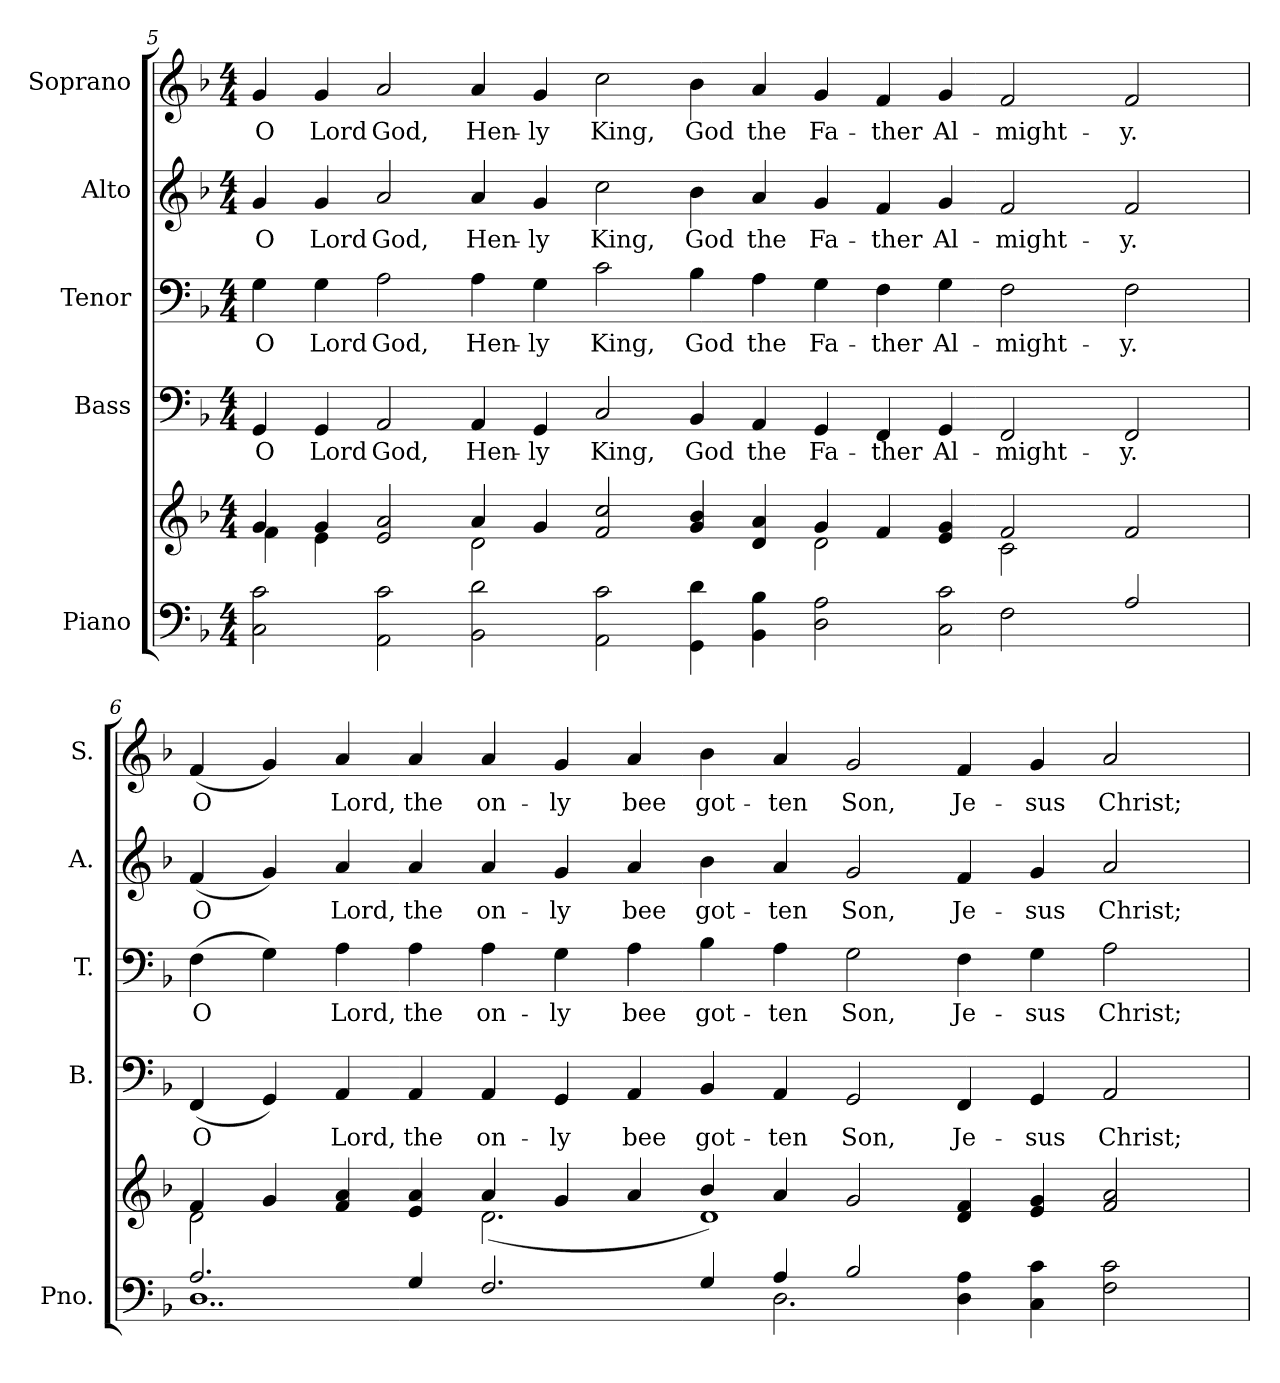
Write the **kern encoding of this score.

**kern	**kern	**kern	**text	**kern	**text	**kern	**text	**kern	**text
*part5	*part5	*part4	*part4	*part3	*part3	*part2	*part2	*part1	*part1
*staff6	*staff5	*staff4	*staff4	*staff3	*staff3	*staff2	*staff2	*staff1	*staff1
*I"Piano	*	*I"Bass	*	*I"Tenor	*	*I"Alto	*	*I"Soprano	*
*I'Pno.	*	*I'B.	*	*I'T.	*	*I'A.	*	*I'S.	*
!!LO:PB:g=z
*clefF4	*clefG2	*clefF4	*	*clefF4	*	*clefG2	*	*clefG2	*
*k[b-]	*k[b-]	*k[b-]	*	*k[b-]	*	*k[b-]	*	*k[b-]	*
*F:	*F:	*F:	*	*F:	*	*F:	*	*F:	*
*M4/4	*M4/4	*M4/4	*	*M4/4	*	*M4/4	*	*M4/4	*
=5	=5	=5	=5	=5	=5	=5	=5	=5	=5
*^	*^	*	*	*	*	*	*	*	*
!	!	!	!	!	!LO:LY:b:color=#000000	!	!	!	!	!	!
!	!	!	!	!	!	!	!LO:LY:b:color=#000000	!	!	!	!
!	!	!	!	!	!	!	!	!	!LO:LY:b:color=#000000	!	!
!	!	!	!	!	!	!	!	!	!	!	!LO:LY:b:color=#000000
2Ci\ 2ci	1ryy	4gi/	4fi\	4GGi/	O	4Gi\	O	4gi/	O	4gi/	O
!	!	!	!	!	!LO:LY:b:color=#000000	!	!	!	!	!	!
!	!	!	!	!	!	!	!LO:LY:b:color=#000000	!	!	!	!
!	!	!	!	!	!	!	!	!	!LO:LY:b:color=#000000	!	!
!	!	!	!	!	!	!	!	!	!	!	!LO:LY:b:color=#000000
.	.	4gi/	4ei\	4GGi/	Lord	4Gi\	Lord	4gi/	Lord	4gi/	Lord
!	!	!	!	!	!LO:LY:b:color=#000000	!	!	!	!	!	!
!	!	!	!	!	!	!	!LO:LY:b:color=#000000	!	!	!	!
!	!	!	!	!	!	!	!	!	!LO:LY:b:color=#000000	!	!
!	!	!	!	!	!	!	!	!	!	!	!LO:LY:b:color=#000000
2AAi\ 2ci	.	2ei/ 2ai	2ryy	2AAi/	God,	2Ai\	God,	2ai/	God,	2ai/	God,
!	!	!	!	!	!LO:LY:b:color=#000000	!	!	!	!	!	!
!	!	!	!	!	!	!	!LO:LY:b:color=#000000	!	!	!	!
!	!	!	!	!	!	!	!	!	!LO:LY:b:color=#000000	!	!
!	!	!	!	!	!	!	!	!	!	!	!LO:LY:b:color=#000000
2BB-i\ 2di	1ryy	4ai/	2di\	4AAi/	Hen-	4Ai\	Hen-	4ai/	Hen-	4ai/	Hen-
!	!	!	!	!	!LO:LY:b:color=#000000	!	!	!	!	!	!
!	!	!	!	!	!	!	!LO:LY:b:color=#000000	!	!	!	!
!	!	!	!	!	!	!	!	!	!LO:LY:b:color=#000000	!	!
!	!	!	!	!	!	!	!	!	!	!	!LO:LY:b:color=#000000
.	.	4gi/	.	4GGi/	-ly	4Gi\	-ly	4gi/	-ly	4gi/	-ly
!	!	!	!	!	!LO:LY:b:color=#000000	!	!	!	!	!	!
!	!	!	!	!	!	!	!LO:LY:b:color=#000000	!	!	!	!
!	!	!	!	!	!	!	!	!	!LO:LY:b:color=#000000	!	!
!	!	!	!	!	!	!	!	!	!	!	!LO:LY:b:color=#000000
2AAi\ 2ci	.	2fi/ 2cci	2ryy	2Ci/	King,	2ci\	King,	2cci\	King,	2cci\	King,
!	!	!	!	!	!LO:LY:b:color=#000000	!	!	!	!	!	!
!	!	!	!	!	!	!	!LO:LY:b:color=#000000	!	!	!	!
!	!	!	!	!	!	!	!	!	!LO:LY:b:color=#000000	!	!
!	!	!	!	!	!	!	!	!	!	!	!LO:LY:b:color=#000000
4GGi\ 4di	1ryy	4gi/ 4b-i	2ryy	4BB-i/	God	4B-i\	God	4b-i\	God	4b-i\	God
!	!	!	!	!	!LO:LY:b:color=#000000	!	!	!	!	!	!
!	!	!	!	!	!	!	!LO:LY:b:color=#000000	!	!	!	!
!	!	!	!	!	!	!	!	!	!LO:LY:b:color=#000000	!	!
!	!	!	!	!	!	!	!	!	!	!	!LO:LY:b:color=#000000
4BB-i\ 4B-i	.	4di/ 4ai	.	4AAi/	the	4Ai\	the	4ai/	the	4ai/	the
!	!	!	!	!	!LO:LY:b:color=#000000	!	!	!	!	!	!
!	!	!	!	!	!	!	!LO:LY:b:color=#000000	!	!	!	!
!	!	!	!	!	!	!	!	!	!LO:LY:b:color=#000000	!	!
!	!	!	!	!	!	!	!	!	!	!	!LO:LY:b:color=#000000
2Di\ 2Ai	.	4gi/	2di\	4GGi/	Fa-	4Gi\	Fa-	4gi/	Fa-	4gi/	Fa-
!	!	!	!	!	!LO:LY:b:color=#000000	!	!	!	!	!	!
!	!	!	!	!	!	!	!LO:LY:b:color=#000000	!	!	!	!
!	!	!	!	!	!	!	!	!	!LO:LY:b:color=#000000	!	!
!	!	!	!	!	!	!	!	!	!	!	!LO:LY:b:color=#000000
.	.	4fi/	.	4FFi/	-ther	4Fi\	-ther	4fi/	-ther	4fi/	-ther
!	!	!	!	!	!LO:LY:b:color=#000000	!	!	!	!	!	!
!	!	!	!	!	!	!	!LO:LY:b:color=#000000	!	!	!	!
!	!	!	!	!	!	!	!	!	!LO:LY:b:color=#000000	!	!
!	!	!	!	!	!	!	!	!	!	!	!LO:LY:b:color=#000000
2Ci\ 2ci	4ryy	4ei/ 4gi	4ryy	4GGi/	Al-	4Gi\	Al-	4gi/	Al-	4gi/	Al-
!	!	!	!	!	!LO:LY:b:color=#000000	!	!	!	!	!	!
!	!	!	!	!	!	!	!LO:LY:b:color=#000000	!	!	!	!
!	!	!	!	!	!	!	!	!	!LO:LY:b:color=#000000	!	!
!	!	!	!	!	!	!	!	!	!	!	!LO:LY:b:color=#000000
.	2Fi\	2fi/	2ci\	2FFi/	-might-	2Fi\	-might-	2fi/	-might-	2fi/	-might-
4ryy	.	.	.	.	.	.	.	.	.	.	.
!	!	!	!	!	!LO:LY:b:color=#000000	!	!	!	!	!	!
!	!	!	!	!	!	!	!LO:LY:b:color=#000000	!	!	!	!
!	!	!	!	!	!	!	!	!	!LO:LY:b:color=#000000	!	!
!	!	!	!	!	!	!	!	!	!	!	!LO:LY:b:color=#000000
2Ai/	2ryy	2fi/	4ryy	2FFi/	-y.	2Fi\	-y.	2fi/	-y.	2fi/	-y.
.	.	.	4ryy	.	.	.	.	.	.	.	.
!!LO:PB:g=z
=6	=6	=6	=6	=6	=6	=6	=6	=6	=6	=6	=6
!	!	!	!	!	!LO:LY:b:color=#000000	!	!	!	!	!	!
!	!	!	!	!	!	!	!LO:LY:b:color=#000000	!	!	!	!
!	!	!	!	!	!	!	!	!	!LO:LY:b:color=#000000	!	!
!	!	!	!	!	!	!	!	!	!	!	!LO:LY:b:color=#000000
2.Ai/	1..Di	4fi/	2di\	(4FFi/	O	(4Fi\	O	(4fi/	O	(4fi/	O
.	.	4gi/	.	4GGi/)	.	4Gi\)	.	4gi/)	.	4gi/)	.
!	!	!	!	!	!LO:LY:b:color=#000000	!	!	!	!	!	!
!	!	!	!	!	!	!	!LO:LY:b:color=#000000	!	!	!	!
!	!	!	!	!	!	!	!	!	!LO:LY:b:color=#000000	!	!
!	!	!	!	!	!	!	!	!	!	!	!LO:LY:b:color=#000000
.	.	4fi/ 4ai	2ryy	4AAi/	Lord,	4Ai\	Lord,	4ai/	Lord,	4ai/	Lord,
!	!	!	!	!	!LO:LY:b:color=#000000	!	!	!	!	!	!
!	!	!	!	!	!	!	!LO:LY:b:color=#000000	!	!	!	!
!	!	!	!	!	!	!	!	!	!LO:LY:b:color=#000000	!	!
!	!	!	!	!	!	!	!	!	!	!	!LO:LY:b:color=#000000
4Gi/	.	4ei/ 4ai	.	4AAi/	the	4Ai\	the	4ai/	the	4ai/	the
!	!	!	!	!	!LO:LY:b:color=#000000	!	!	!	!	!	!
!	!	!	!	!	!	!	!LO:LY:b:color=#000000	!	!	!	!
!	!	!	!	!	!	!	!	!	!LO:LY:b:color=#000000	!	!
!	!	!	!	!	!	!	!	!	!	!	!LO:LY:b:color=#000000
2.Fi/	.	4ai/	(2.di\	4AAi/	on-	4Ai\	on-	4ai/	on-	4ai/	on-
!	!	!	!	!	!LO:LY:b:color=#000000	!	!	!	!	!	!
!	!	!	!	!	!	!	!LO:LY:b:color=#000000	!	!	!	!
!	!	!	!	!	!	!	!	!	!LO:LY:b:color=#000000	!	!
!	!	!	!	!	!	!	!	!	!	!	!LO:LY:b:color=#000000
.	.	4gi/	.	4GGi/	-ly	4Gi\	-ly	4gi/	-ly	4gi/	-ly
!	!	!	!	!	!LO:LY:b:color=#000000	!	!	!	!	!	!
!	!	!	!	!	!	!	!LO:LY:b:color=#000000	!	!	!	!
!	!	!	!	!	!	!	!	!	!LO:LY:b:color=#000000	!	!
!	!	!	!	!	!	!	!	!	!	!	!LO:LY:b:color=#000000
.	.	4ai/	.	4AAi/	bee	4Ai\	bee	4ai/	bee	4ai/	bee
!	!	!	!	!	!LO:LY:b:color=#000000	!	!	!	!	!	!
!	!	!	!	!	!	!	!LO:LY:b:color=#000000	!	!	!	!
!	!	!	!	!	!	!	!	!	!LO:LY:b:color=#000000	!	!
!	!	!	!	!	!	!	!	!	!	!	!LO:LY:b:color=#000000
4Gi/	4ryy	4b-i/	1di)	4BB-i/	got-	4B-i\	got-	4b-i\	got-	4b-i\	got-
!	!	!	!	!	!LO:LY:b:color=#000000	!	!	!	!	!	!
!	!	!	!	!	!	!	!LO:LY:b:color=#000000	!	!	!	!
!	!	!	!	!	!	!	!	!	!LO:LY:b:color=#000000	!	!
!	!	!	!	!	!	!	!	!	!	!	!LO:LY:b:color=#000000
4Ai/	2.Di\	4ai/	.	4AAi/	-ten	4Ai\	-ten	4ai/	-ten	4ai/	-ten
!	!	!	!	!	!LO:LY:b:color=#000000	!	!	!	!	!	!
!	!	!	!	!	!	!	!LO:LY:b:color=#000000	!	!	!	!
!	!	!	!	!	!	!	!	!	!LO:LY:b:color=#000000	!	!
!	!	!	!	!	!	!	!	!	!	!	!LO:LY:b:color=#000000
2B-i/	.	2gi/	.	2GGi/	Son,	2Gi\	Son,	2gi/	Son,	2gi/	Son,
!	!	!	!	!	!LO:LY:b:color=#000000	!	!	!	!	!	!
!	!	!	!	!	!	!	!LO:LY:b:color=#000000	!	!	!	!
!	!	!	!	!	!	!	!	!	!LO:LY:b:color=#000000	!	!
!	!	!	!	!	!	!	!	!	!	!	!LO:LY:b:color=#000000
4Di\ 4Ai	4ryy	4di/ 4fi	4ryy	4FFi/	Je-	4Fi\	Je-	4fi/	Je-	4fi/	Je-
!	!	!	!	!	!LO:LY:b:color=#000000	!	!	!	!	!	!
!	!	!	!	!	!	!	!LO:LY:b:color=#000000	!	!	!	!
!	!	!	!	!	!	!	!	!	!LO:LY:b:color=#000000	!	!
!	!	!	!	!	!	!	!	!	!	!	!LO:LY:b:color=#000000
4Ci\ 4ci	2ryy	4ei/ 4gi	2ryy	4GGi/	-sus	4Gi\	-sus	4gi/	-sus	4gi/	-sus
!	!	!	!	!	!LO:LY:b:color=#000000	!	!	!	!	!	!
!	!	!	!	!	!	!	!LO:LY:b:color=#000000	!	!	!	!
!	!	!	!	!	!	!	!	!	!LO:LY:b:color=#000000	!	!
!	!	!	!	!	!	!	!	!	!	!	!LO:LY:b:color=#000000
2Fi\ 2ci	.	2fi/ 2ai	.	2AAi/	Christ;	2Ai\	Christ;	2ai/	Christ;	2ai/	Christ;
.	4ryy	.	4ryy	.	.	.	.	.	.	.	.
*v	*v	*	*	*	*	*	*	*	*	*	*
*	*v	*v	*	*	*	*	*	*	*	*
=	=	=	=	=	=	=	=	=	=
*-	*-	*-	*-	*-	*-	*-	*-	*-	*-
